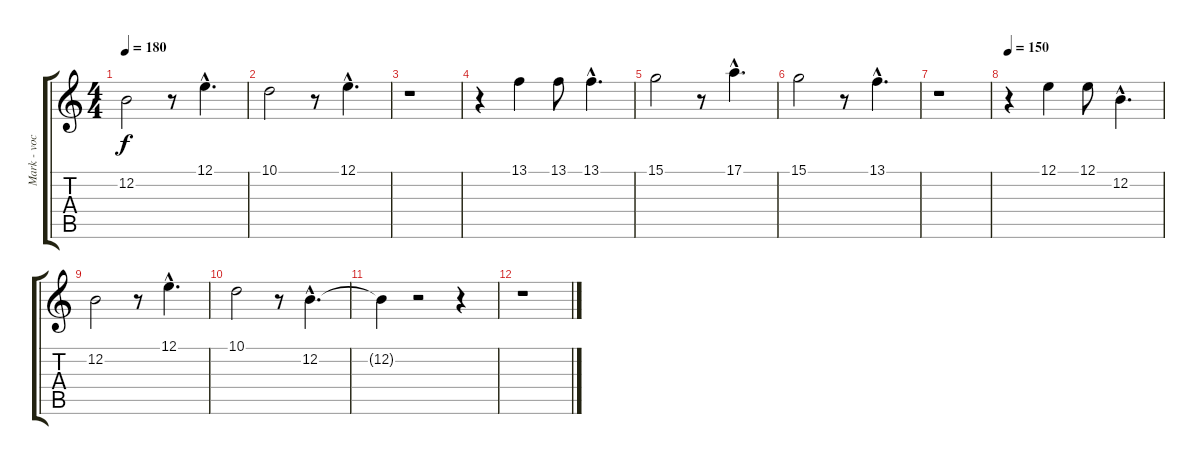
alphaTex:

\track ("Mark - vocal" "Mark - voc") {instrument lead6voice}
\staff {score tabs}
\tuning (E4 B3 G3 D3 A2 E2) {hide}
\ts (4 4)
\tempo 180
\clef g2
\ks c
12.2.2{dy f} r.8 12.1{hac}.4{d} |
10.1.2 r.8 12.1{hac}.4{d} |
r.1 |
r.4 13.1.4 13.1.8 13.1{hac}.4{d} |
15.1.2 r.8 17.1{hac}.4{d} |
15.1.2 r.8 13.1{hac}.4{d} |
r.1 |
\tempo 150
r.4 12.1.4 12.1.8 12.2{hac}.4{d} |
12.2.2 r.8 12.1{hac}.4{d} |
10.1.2 r.8 12.2{hac}.4{d} |
12.2{t}.4 r.2 r.4 |
r.1
